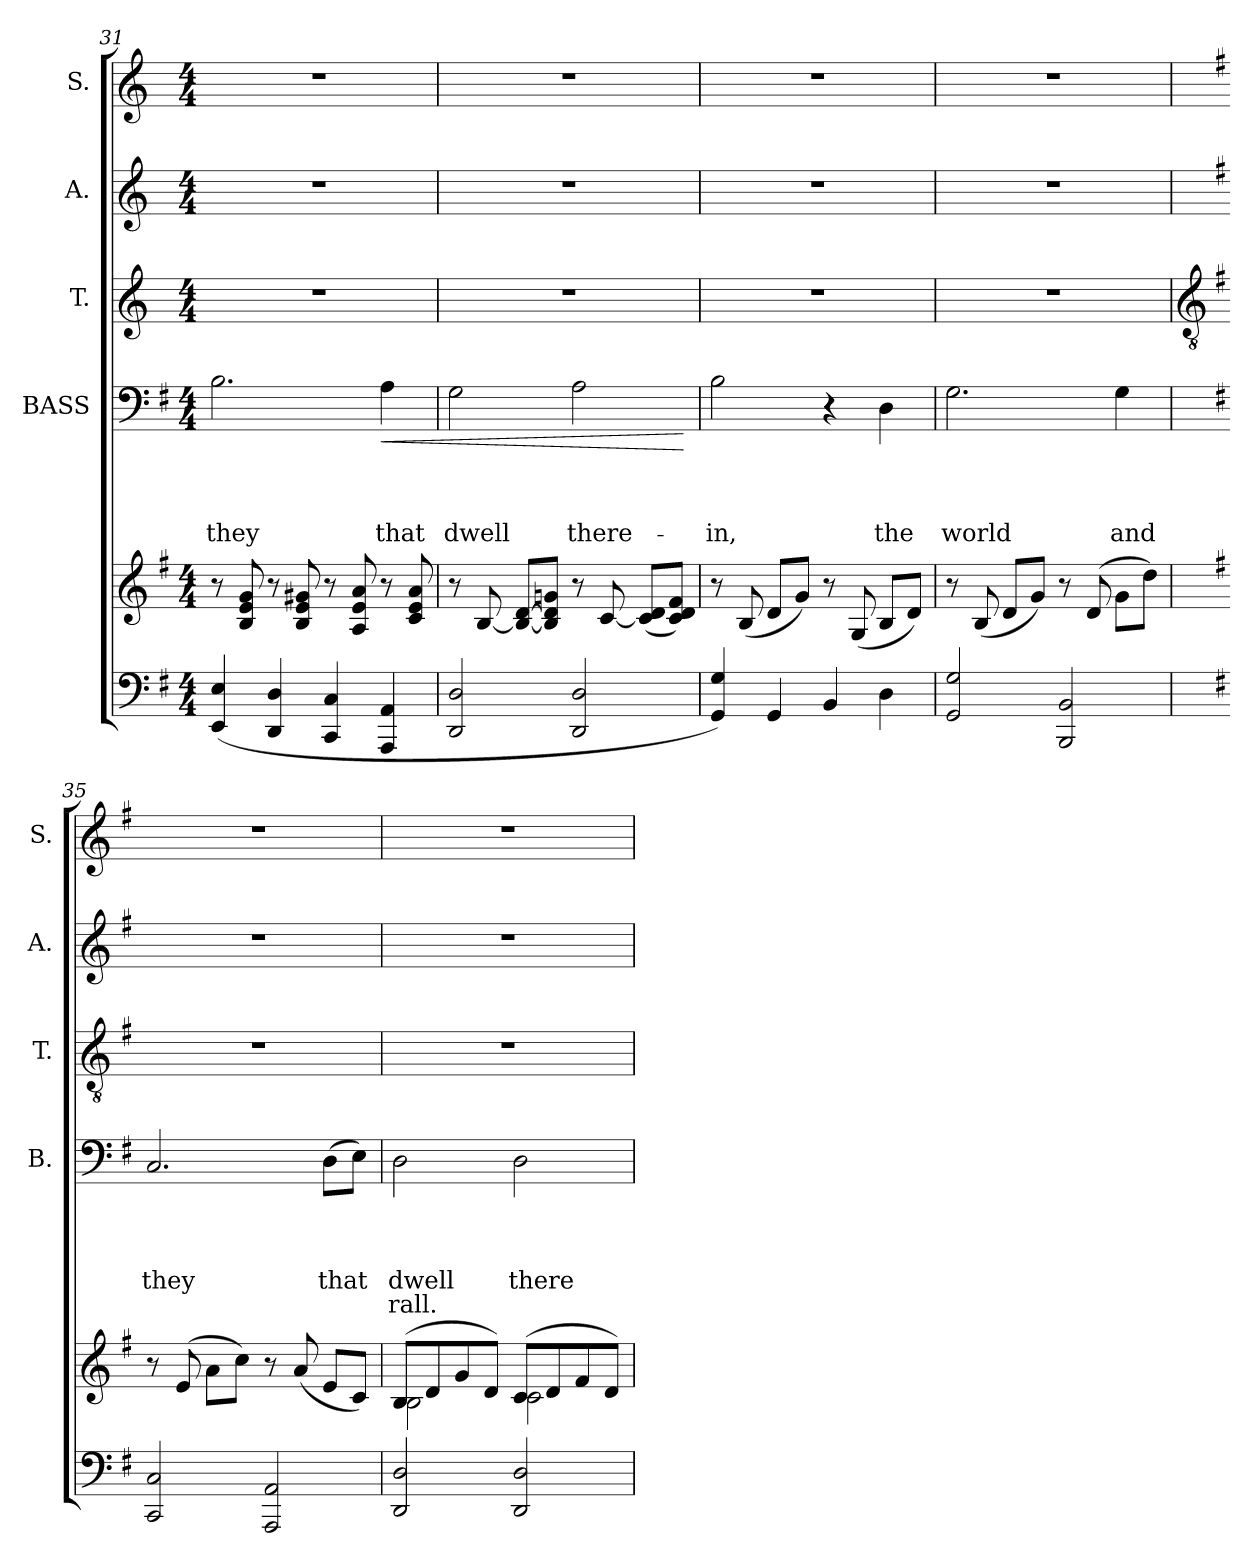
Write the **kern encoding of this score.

**kern	**kern	**kern	**text	**text	**text	**text	**text	**dynam	**kern	**kern	**kern
*part6	*part5	*part4	*part4	*part4	*part4	*part4	*part4	*part4	*part3	*part2	*part1
*staff6	*staff5	*staff4	*staff4	*staff4	*staff4	*staff4	*staff4	*staff4	*staff3	*staff2	*staff1
*	*	*I"BASS	*	*	*	*	*	*	*I"T.	*I"A.	*I"S.
*	*	*I'B.	*	*	*	*	*	*	*I'T.	*I'A.	*I'S.
!!LO:LB:g=z
*clefF4	*clefG2	*clefF4	*	*	*	*	*	*	*clefG2	*clefG2	*clefG2
*k[f#]	*k[f#]	*k[f#]	*	*	*	*	*	*	*k[]	*k[]	*k[]
*G:	*G:	*G:	*	*	*	*	*	*	*C:	*C:	*C:
*M4/4	*M4/4	*M4/4	*	*	*	*	*	*	*M4/4	*M4/4	*M4/4
=31	=31	=31	=31	=31	=31	=31	=31	=31	=31	=31	=31
!	!	!	!	!	!	!LO:LY:b	!	!	!	!	!
(<4EE/ 4E/	8r	2.B\	.	.	.	they	.	.	1r	1r	1r
.	8B/ 8e/ 8g/	.	.	.	.	.	.	.	.	.	.
4DD/ 4D/	8r	.	.	.	.	.	.	.	.	.	.
.	8B/ 8e/ 8g#X/	.	.	.	.	.	.	.	.	.	.
4CC/ 4C/	8r	.	.	.	.	.	.	.	.	.	.
.	8A/ 8e/ 8a/	.	.	.	.	.	.	.	.	.	.
!	!	!	!	!	!	!LO:LY:b	!	!LO:HP:b	!	!	!
4AAA/ 4AA/	8r	4A\	.	.	.	that	.	<	.	.	.
.	8c/ 8e/ 8a/	.	.	.	.	.	.	.	.	.	.
=32	=32	=32	=32	=32	=32	=32	=32	=32	=32	=32	=32
!	!	!	!	!	!	!LO:LY:b	!	!	!	!	!
2DD/ 2D/	8r	2G\	.	.	.	dwell	.	.	1r	1r	1r
.	[<8B/	.	.	.	.	.	.	.	.	.	.
.	8B/_ [>8d/L	.	.	.	.	.	.	.	.	.	.
.	8B/] 8d/] 8gn/J	.	.	.	.	.	.	.	.	.	.
!	!	!	!	!	!	!LO:LY:b	!	!	!	!	!
2DD/ 2D/	8r	2A\	.	.	.	there-	.	.	.	.	.
.	[<8c/	.	.	.	.	.	.	.	.	.	.
.	(<8c/] 8d/L	.	.	.	.	.	.	.	.	.	.
.	8c/ 8d/ 8f#/J)	.	.	.	.	.	.	.	.	.	.
.	.	.	.	.	.	.	.	[	.	.	.
=33	=33	=33	=33	=33	=33	=33	=33	=33	=33	=33	=33
!	!	!	!	!	!	!LO:LY:b	!	!	!	!	!
4GG/ 4G/)	8r	2B\	.	.	.	-in,	.	.	1r	1r	1r
.	(<8B/	.	.	.	.	.	.	.	.	.	.
4GG/	8d/L	.	.	.	.	.	.	.	.	.	.
.	8g/J)	.	.	.	.	.	.	.	.	.	.
4BB/	8r	4r	.	.	.	.	.	.	.	.	.
.	(<8G/	.	.	.	.	.	.	.	.	.	.
!	!	!	!	!	!	!LO:LY:b	!	!	!	!	!
4D\	8B/L	4D\	.	.	.	the	.	.	.	.	.
.	8d/J)	.	.	.	.	.	.	.	.	.	.
=34	=34	=34	=34	=34	=34	=34	=34	=34	=34	=34	=34
!	!	!	!	!	!	!LO:LY:b	!	!	!	!	!
2GG/ 2G/	8r	2.G\	.	.	.	world	.	.	1r	1r	1r
.	(<8B/	.	.	.	.	.	.	.	.	.	.
.	8d/L	.	.	.	.	.	.	.	.	.	.
.	8g/J)	.	.	.	.	.	.	.	.	.	.
2BBB/ 2BB/	8r	.	.	.	.	.	.	.	.	.	.
.	(8d/	.	.	.	.	.	.	.	.	.	.
!	!	!	!	!	!	!LO:LY:b	!	!	!	!	!
.	8g\L	4G\	.	.	.	and	.	.	.	.	.
.	8dd\J)	.	.	.	.	.	.	.	.	.	.
!!LO:PB:g=z
=35	=35	=35	=35	=35	=35	=35	=35	=35	=35	=35	=35
*	*	*	*	*	*	*	*	*	*clefGv2	*	*
*	*	*	*	*	*	*	*	*	*k[f#]	*k[f#]	*k[f#]
*	*	*	*	*	*	*	*	*	*G:	*G:	*G:
!	!	!	!	!	!	!LO:LY:b	!	!	!	!	!
2CC/ 2C/	8r	2.C/	.	.	.	they	.	.	1r	1r	1r
.	(8e/	.	.	.	.	.	.	.	.	.	.
.	8a\L	.	.	.	.	.	.	.	.	.	.
.	8cc\J)	.	.	.	.	.	.	.	.	.	.
2AAA/ 2AA/	8r	.	.	.	.	.	.	.	.	.	.
.	(<8a/	.	.	.	.	.	.	.	.	.	.
!	!	!	!	!	!	!LO:LY:b	!	!	!	!	!
.	8e/L	(>8D\L	.	.	.	that	.	.	.	.	.
.	8c/J)	8E\J)	.	.	.	.	.	.	.	.	.
=36	=36	=36	=36	=36	=36	=36	=36	=36	=36	=36	=36
*	*^	*	*	*	*	*	*	*	*	*	*
!	!	!	!	!	!	!	!LO:LY:b	!LO:LY:b	!	!	!	!
2DD/ 2D/	(>8B/L	2B\	2D\	.	.	.	dwell	rall.	.	1r	1r	1r
.	8d/	.	.	.	.	.	.	.	.	.	.	.
.	8g/	.	.	.	.	.	.	.	.	.	.	.
.	8d/J)	.	.	.	.	.	.	.	.	.	.	.
!	!	!	!	!	!	!	!LO:LY:b	!	!	!	!	!
2DD/ 2D/	(>8c/L	2c\	2D\	.	.	.	there-	.	.	.	.	.
.	8d/	.	.	.	.	.	.	.	.	.	.	.
.	8f#/	.	.	.	.	.	.	.	.	.	.	.
.	8d/J)	.	.	.	.	.	.	.	.	.	.	.
*	*v	*v	*	*	*	*	*	*	*	*	*	*
=	=	=	=	=	=	=	=	=	=	=	=
*-	*-	*-	*-	*-	*-	*-	*-	*-	*-	*-	*-
